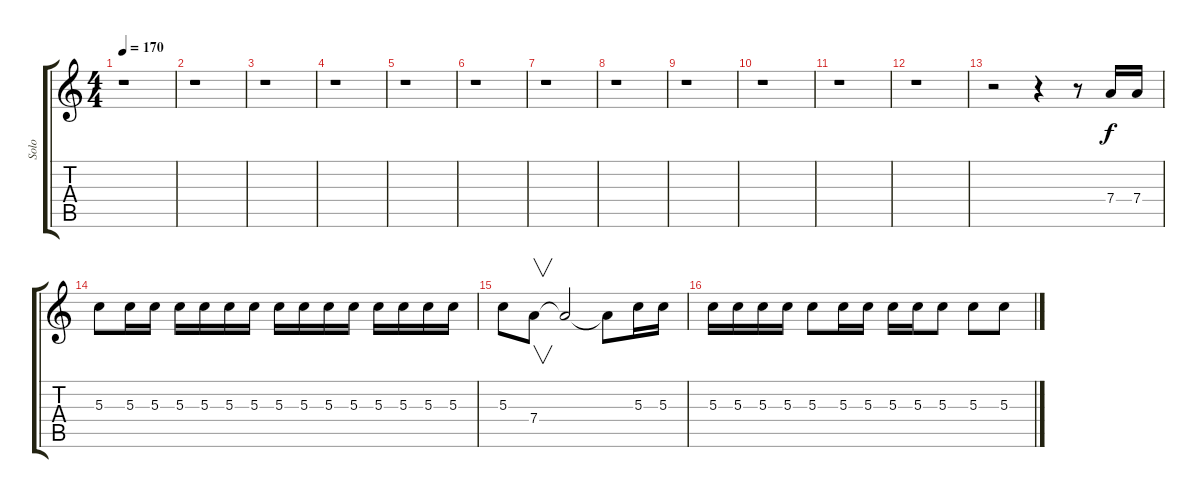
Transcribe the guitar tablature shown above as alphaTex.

\track ("Solo" "Solo") {instrument distortionguitar}
\staff {score tabs}
\tuning (E4 B3 G3 D3 A2 E2) {hide}
\ts (4 4)
\tempo 170
\clef g2
\ks c
r.1{dy f} |
r.1 |
r.1 |
r.1 |
r.1 |
r.1 |
r.1 |
r.1 |
r.1 |
r.1 |
r.1 |
r.1 |
r.2 r.4 r.8 7.4.16 7.4.16 |
5.3.8 5.3.16 5.3.16 5.3.16 5.3.16 5.3.16 5.3.16 5.3.16 5.3.16 5.3.16 5.3.16 5.3.16 5.3.16 5.3.16 5.3.16 |
5.3.8 7.4.8{v} 7.4{t}.2 7.4{t}.8 5.3.16 5.3.16 |
5.3.16 5.3.16 5.3.16 5.3.16 5.3.8 5.3.16 5.3.16 5.3.16 5.3.16 5.3.8 5.3.8 5.3.8
